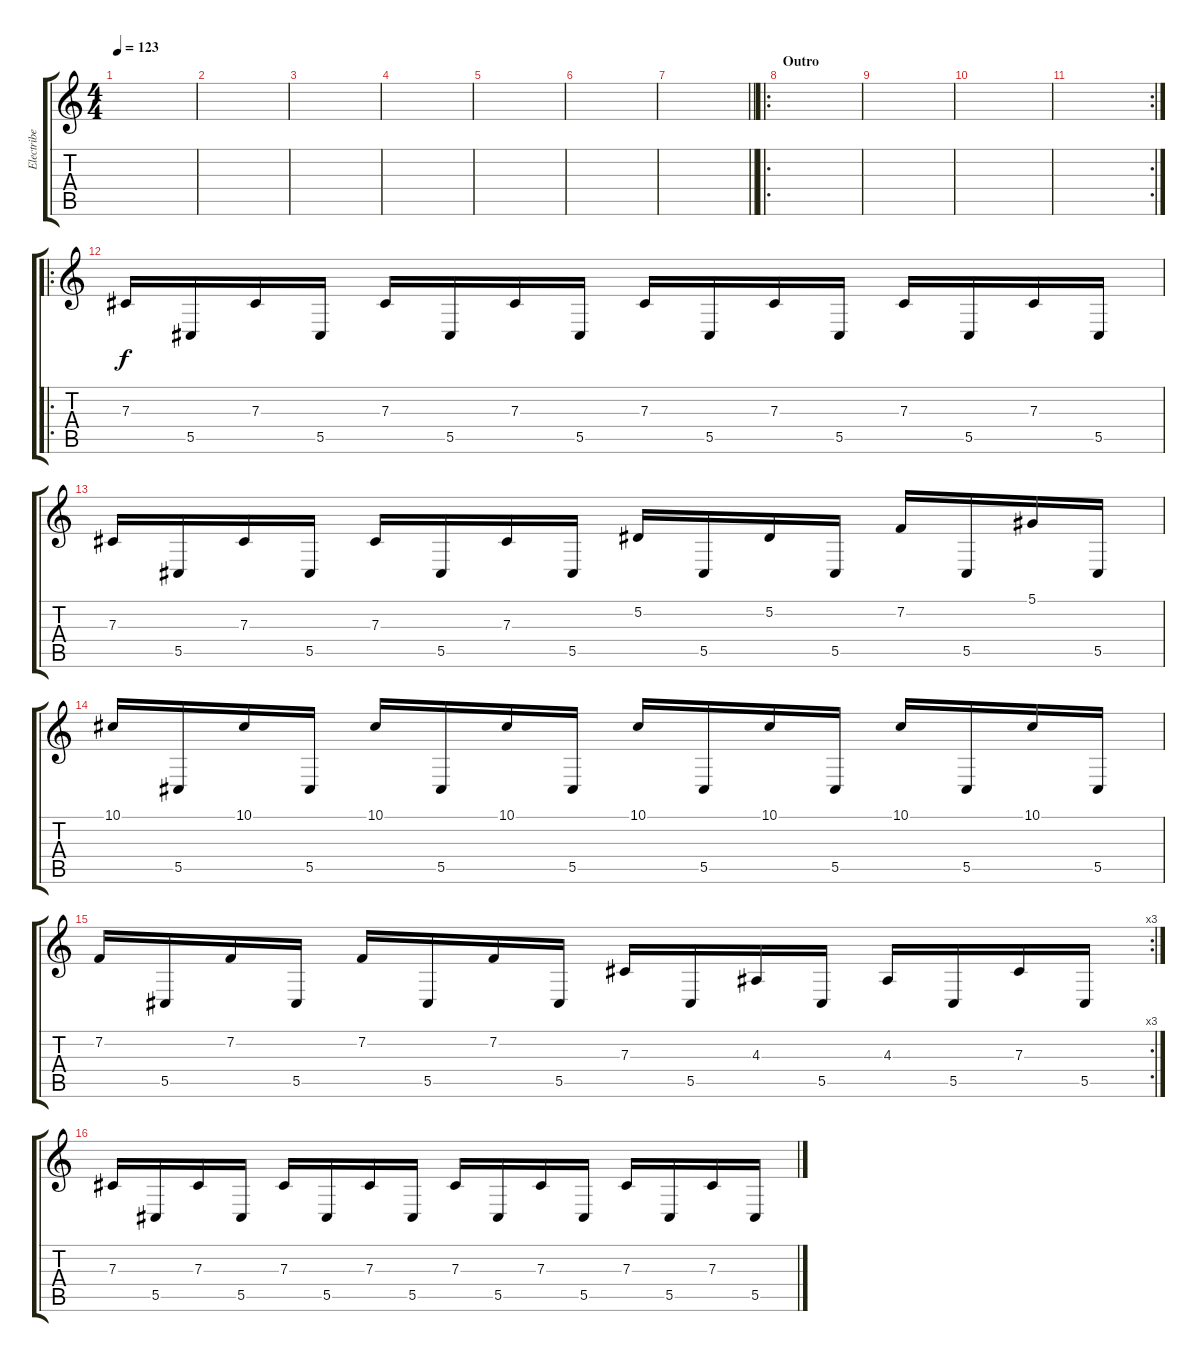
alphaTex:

\track ("Electribe" "Electribe") {instrument lead2sawtooth}
\staff {score tabs}
\tuning (Eb4 Bb3 Gb3 Db3 Ab2 Db2) {hide}
\ts (4 4)
\tempo 123
\clef g2
\ks c
|
|
|
|
|
|
\barLineRight lightlight
|
\ro
\section ("" "Outro")
|
|
|
\rc 2
|
\ro
7.3.16 5.5.16 7.3.16 5.5.16 7.3.16 5.5.16 7.3.16 5.5.16 7.3.16 5.5.16 7.3.16 5.5.16 7.3.16 5.5.16 7.3.16 5.5.16 |
7.3.16 5.5.16 7.3.16 5.5.16 7.3.16 5.5.16 7.3.16 5.5.16 5.2.16 5.5.16 5.2.16 5.5.16 7.2.16 5.5.16 5.1.16 5.5.16 |
10.1.16 5.5.16 10.1.16 5.5.16 10.1.16 5.5.16 10.1.16 5.5.16 10.1.16 5.5.16 10.1.16 5.5.16 10.1.16 5.5.16 10.1.16 5.5.16 |
\rc 3
7.2.16 5.5.16 7.2.16 5.5.16 7.2.16 5.5.16 7.2.16 5.5.16 7.3.16 5.5.16 4.3.16 5.5.16 4.3.16 5.5.16 7.3.16 5.5.16 |
7.3.16 5.5.16 7.3.16 5.5.16 7.3.16 5.5.16 7.3.16 5.5.16 7.3.16 5.5.16 7.3.16 5.5.16 7.3.16 5.5.16 7.3.16 5.5.16
